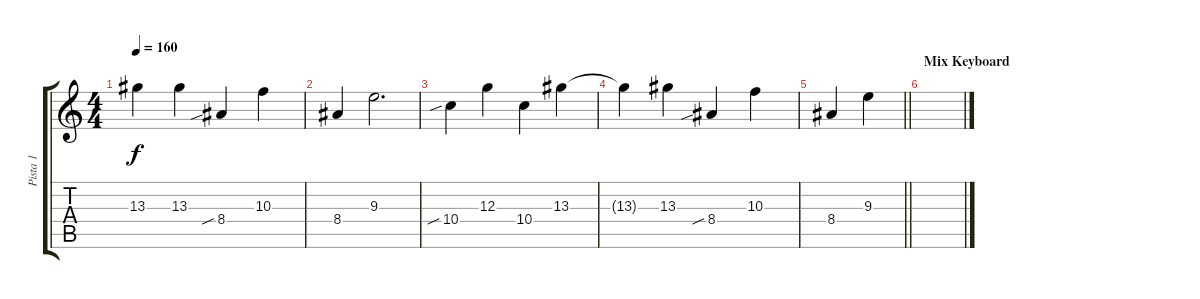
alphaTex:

\track ("Pista 1" "Pista 1") {instrument overdrivenguitar}
\staff {score tabs}
\tuning (E4 B3 G3 D3 A2 E2) {hide}
\ts (4 4)
\tempo 160
\clef g2
\ks c
13.3{t}.4{dy f} 13.3.4 8.4{sib}.4 10.3.4 |
8.4.4 9.3.2{d} |
10.4{sib}.4 12.3.4 10.4.4 13.3.4 |
13.3{t}.4 13.3.4 8.4{sib}.4 10.3.4 |
\barLineRight lightlight
8.4.4 9.3.4 |
\section ("" "Mix Keyboard")
